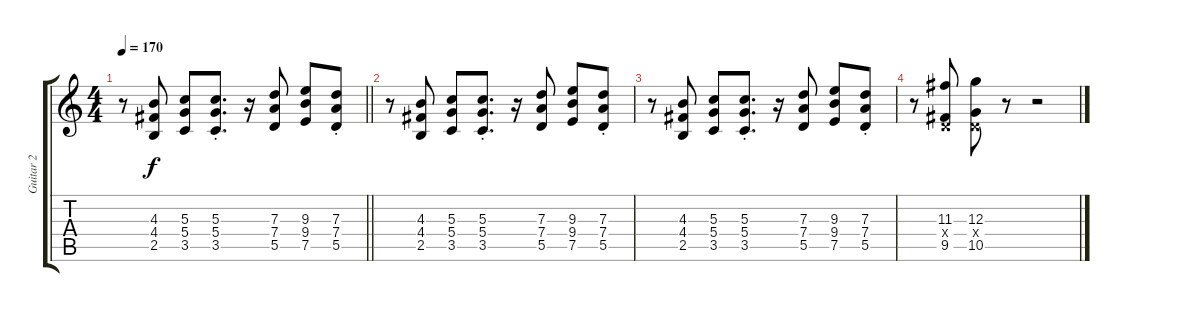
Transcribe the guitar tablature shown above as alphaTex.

\track ("Guitar 2" "Guitar 2") {instrument distortionguitar}
\staff {score tabs}
\tuning (E4 B3 G3 D3 A2 E2) {hide}
\ts (4 4)
\tempo 170
\clef g2
\barLineRight lightlight
\ks c
r.8{dy f} (4.3 4.4 2.5).8 (5.3 5.4 3.5).8 (5.3{st} 5.4{st} 3.5{st}).8{d} r.16 (7.3 7.4 5.5).8 (9.3 9.4 7.5).8 (7.3{st} 7.4{st} 5.5{st}).8 |
r.8 (4.3 4.4 2.5).8 (5.3 5.4 3.5).8 (5.3{st} 5.4{st} 3.5{st}).8{d} r.16 (7.3 7.4 5.5).8 (9.3 9.4 7.5).8 (7.3{st} 7.4{st} 5.5{st}).8 |
r.8 (4.3 4.4 2.5).8 (5.3 5.4 3.5).8 (5.3{st} 5.4{st} 3.5{st}).8{d} r.16 (7.3 7.4 5.5).8 (9.3 9.4 7.5).8 (7.3{st} 7.4{st} 5.5{st}).8 |
r.8 (11.3 0.4{x} 9.5).8 (12.3 0.4{x} 10.5).8 r.8 r.2
